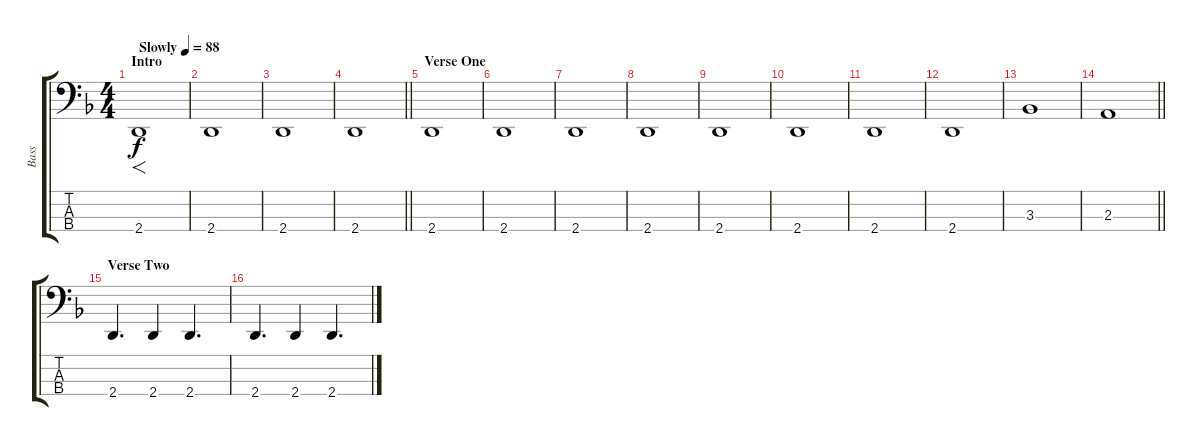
\track ("Bass" "Bass") {instrument electricbasspick}
\staff {score tabs}
\tuning (E2 B1 G1 C1) {hide}
\ts (4 4)
\section ("" "Intro")
\tempo (88 "Slowly")
\clef f4
\ks f
2.4.1{f dy f instrument electricbasspick} |
2.4.1 |
2.4.1 |
\barLineRight lightlight
2.4.1 |
\section ("" "Verse One")
2.4.1 |
2.4.1 |
2.4.1 |
2.4.1 |
2.4.1 |
2.4.1 |
2.4.1 |
2.4.1 |
3.3.1 |
\barLineRight lightlight
2.3.1 |
\section ("" "Verse Two")
2.4.4{d} 2.4.4 2.4.4{d} |
2.4.4{d} 2.4.4 2.4.4{d}
